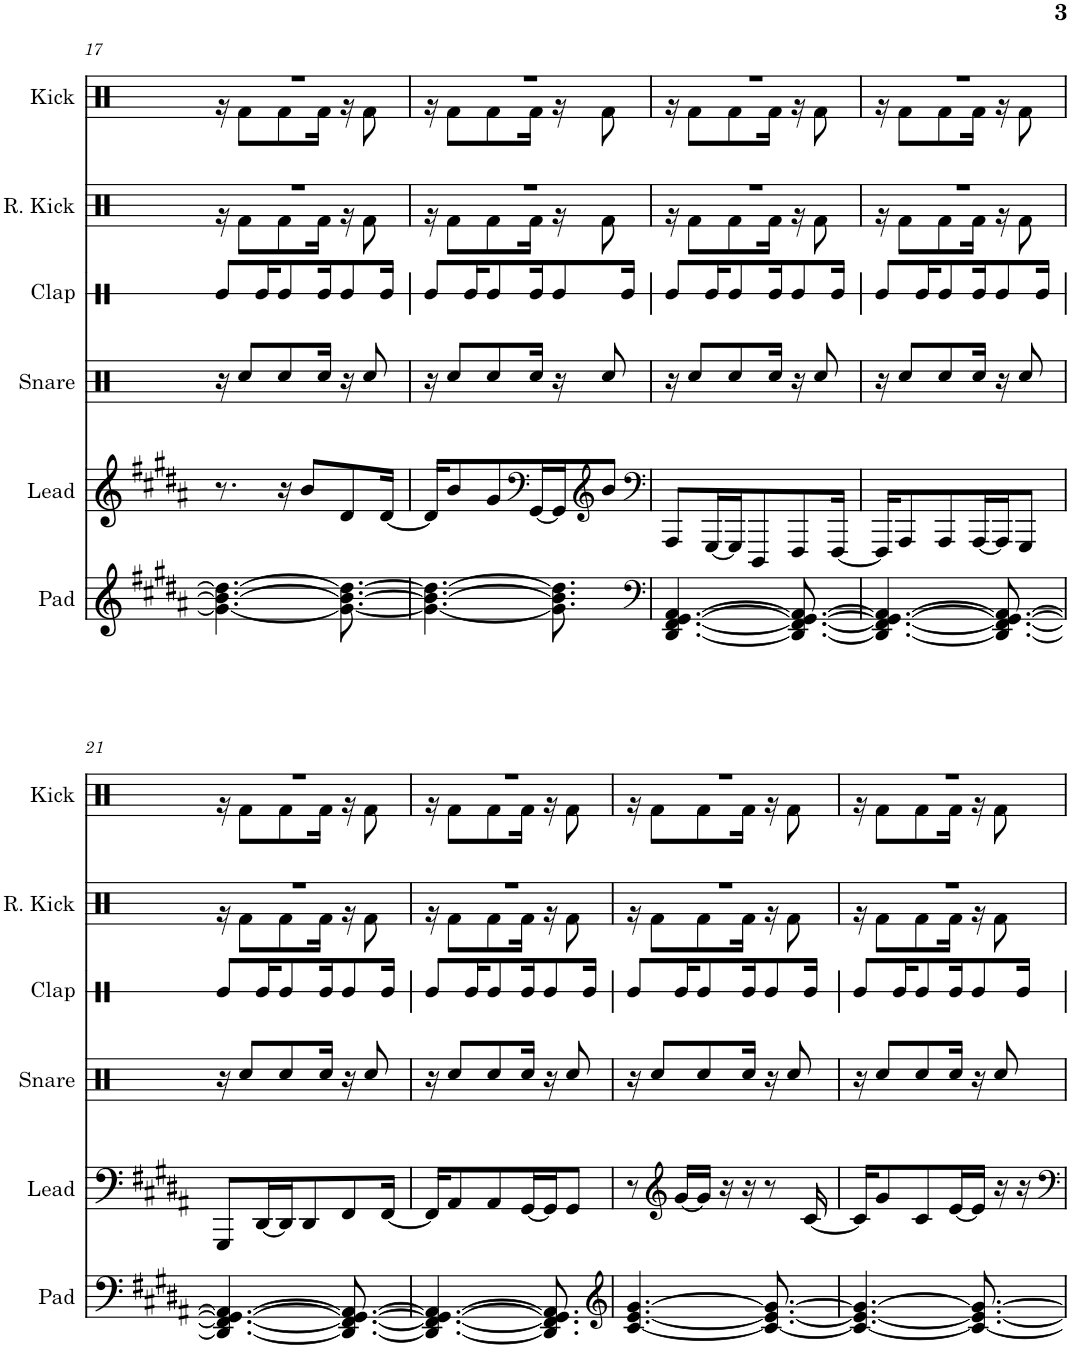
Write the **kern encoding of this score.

**kern	**kern	**kern	**kern	**kern	**kern
*part6	*part5	*part4	*part3	*part2	*part1
*staff6	*staff5	*staff4	*staff3	*staff2	*staff1
*I"Pad	*I"Lead	*I"Snare	*I"Clap	*I"Reverb Kick	*I"Kick
*I'Pad	*I'Lead	*I'Snare	*I'Clap	*I'R. Kick	*I'Kick
!!LO:PB:g=z
*clefG2	*clefG2	*clefX	*clefX	*clefX	*clefX
*k[f#c#g#d#a#]	*k[f#c#g#d#a#]	*k[f#c#g#d#a#]	*k[f#c#g#d#a#]	*k[f#c#g#d#a#]	*k[f#c#g#d#a#]
*M9/16	*M9/16	*M9/16	*M9/16	*M9/16	*M9/16
=17	=17	=17	=17	=17	=17
*	*	*	*	*^	*^
4.g#\_ 4.b\_ 4.dd#\_	8.r	16r	8Re/L	16%9r	16r	16%9r	16r
.	.	8Rcc/L	.	.	8Rf\L	.	8Rf\L
.	.	.	16Re/K	.	.	.	.
.	16r	8Rcc/	8Re/	.	8Rf\	.	8Rf\
.	8b/L	.	.	.	.	.	.
.	.	16Rcc/Jk	16Re/K	.	16Rf\Jk	.	16Rf\Jk
8.g#\_ 8.b\_ 8.dd#\_	8d#/	16r	8Re/	.	16r	.	16r
.	.	8Rcc/	.	.	8Rf\	.	8Rf\
.	[16d#/Jk	.	16Re/Jk	.	.	.	.
=18	=18	=18	=18	=18	=18	=18	=18
4.g#\_ 4.b\_ 4.dd#\_	16d#/KL]	16r	8Re/L	16%9r	16r	16%9r	16r
.	8b/	8Rcc/L	.	.	8Rf\L	.	8Rf\L
.	.	.	16Re/K	.	.	.	.
.	8g#/	8Rcc/	8Re/	.	8Rf\	.	8Rf\
*	*clefF4	*	*	*	*	*	*
.	[16GG#/L	16Rcc/Jk	16Re/K	.	16Rf\Jk	.	16Rf\Jk
8.g#\] 8.b\] 8.dd#\]	16GG#/J]	16r	8Re/	.	16r	.	16r
*	*clefG2	*	*	*	*	*	*
.	8b/J	8Rcc/	.	.	8Rf\	.	8Rf\
.	.	.	16Re/Jk	.	.	.	.
=19	=19	=19	=19	=19	=19	=19	=19
*clefF4	*clefF4	*	*	*	*	*	*
[4.DD#/ [4.FF#/ [4.GG#/ [4.AA#/	8AAA#/L	16r	8Re/L	16%9r	16r	16%9r	16r
.	.	8Rcc/L	.	.	8Rf\L	.	8Rf\L
.	[16GGG#/L	.	16Re/K	.	.	.	.
.	16GGG#/J]	8Rcc/	8Re/	.	8Rf\	.	8Rf\
.	8DDD#/	.	.	.	.	.	.
.	.	16Rcc/Jk	16Re/K	.	16Rf\Jk	.	16Rf\Jk
8.DD#/_ 8.FF#/_ 8.GG#/_ 8.AA#/_	8FFF#/	16r	8Re/	.	16r	.	16r
.	.	8Rcc/	.	.	8Rf\	.	8Rf\
.	[16FFF#/Jk	.	16Re/Jk	.	.	.	.
=20	=20	=20	=20	=20	=20	=20	=20
4.DD#/_ 4.FF#/_ 4.GG#/_ 4.AA#/_	16FFF#/KL]	16r	8Re/L	16%9r	16r	16%9r	16r
.	8AAA#/	8Rcc/L	.	.	8Rf\L	.	8Rf\L
.	.	.	16Re/K	.	.	.	.
.	8AAA#/	8Rcc/	8Re/	.	8Rf\	.	8Rf\
.	[16AAA#/L	16Rcc/Jk	16Re/K	.	16Rf\Jk	.	16Rf\Jk
8.DD#/_ 8.FF#/_ 8.GG#/_ 8.AA#/_	16AAA#/J]	16r	8Re/	.	16r	.	16r
.	8GGG#/J	8Rcc/	.	.	8Rf\	.	8Rf\
.	.	.	16Re/Jk	.	.	.	.
!!LO:LB:g=z	!!
=21	=21	=21	=21	=21	=21	=21	=21
4.DD#/_ 4.FF#/_ 4.GG#/_ 4.AA#/_	8GGG#/L	16r	8Re/L	16%9r	16r	16%9r	16r
.	.	8Rcc/L	.	.	8Rf\L	.	8Rf\L
.	[16DD#/L	.	16Re/K	.	.	.	.
.	16DD#/J]	8Rcc/	8Re/	.	8Rf\	.	8Rf\
.	8DD#/	.	.	.	.	.	.
.	.	16Rcc/Jk	16Re/K	.	16Rf\Jk	.	16Rf\Jk
8.DD#/_ 8.FF#/_ 8.GG#/_ 8.AA#/_	8FF#/	16r	8Re/	.	16r	.	16r
.	.	8Rcc/	.	.	8Rf\	.	8Rf\
.	[16FF#/Jk	.	16Re/Jk	.	.	.	.
=22	=22	=22	=22	=22	=22	=22	=22
4.DD#/_ 4.FF#/_ 4.GG#/_ 4.AA#/_	16FF#/KL]	16r	8Re/L	16%9r	16r	16%9r	16r
.	8AA#/	8Rcc/L	.	.	8Rf\L	.	8Rf\L
.	.	.	16Re/K	.	.	.	.
.	8AA#/	8Rcc/	8Re/	.	8Rf\	.	8Rf\
.	[16GG#/L	16Rcc/Jk	16Re/K	.	16Rf\Jk	.	16Rf\Jk
8.DD#/] 8.FF#/] 8.GG#/] 8.AA#/]	16GG#/J]	16r	8Re/	.	16r	.	16r
.	8GG#/J	8Rcc/	.	.	8Rf\	.	8Rf\
.	.	.	16Re/Jk	.	.	.	.
=23	=23	=23	=23	=23	=23	=23	=23
*clefG2	*	*	*	*	*	*	*
[4.c#/ [4.e/ [4.g#/	8r	16r	8Re/L	16%9r	16r	16%9r	16r
.	.	8Rcc/L	.	.	8Rf\L	.	8Rf\L
*	*clefG2	*	*	*	*	*	*
.	[16g#/LL	.	16Re/K	.	.	.	.
.	16g#/JJ]	8Rcc/	8Re/	.	8Rf\	.	8Rf\
.	16r	.	.	.	.	.	.
.	16r	16Rcc/Jk	16Re/K	.	16Rf\Jk	.	16Rf\Jk
8.c#/_ 8.e/_ 8.g#/_	8r	16r	8Re/	.	16r	.	16r
.	.	8Rcc/	.	.	8Rf\	.	8Rf\
.	[16c#/	.	16Re/Jk	.	.	.	.
=24	=24	=24	=24	=24	=24	=24	=24
4.c#/_ 4.e/_ 4.g#/_	16c#/KL]	16r	8Re/L	16%9r	16r	16%9r	16r
.	8g#/	8Rcc/L	.	.	8Rf\L	.	8Rf\L
.	.	.	16Re/K	.	.	.	.
.	8c#/	8Rcc/	8Re/	.	8Rf\	.	8Rf\
.	[16e/L	16Rcc/Jk	16Re/K	.	16Rf\Jk	.	16Rf\Jk
8.c#/_ 8.e/_ 8.g#/_	16e/JJ]	16r	8Re/	.	16r	.	16r
.	16r	8Rcc/	.	.	8Rf\	.	8Rf\
.	16r	.	16Re/Jk	.	.	.	.
*	*	*	*	*v	*v	*	*
*	*	*	*	*	*v	*v
=	=	=	=	=	=
*-	*-	*-	*-	*-	*-
